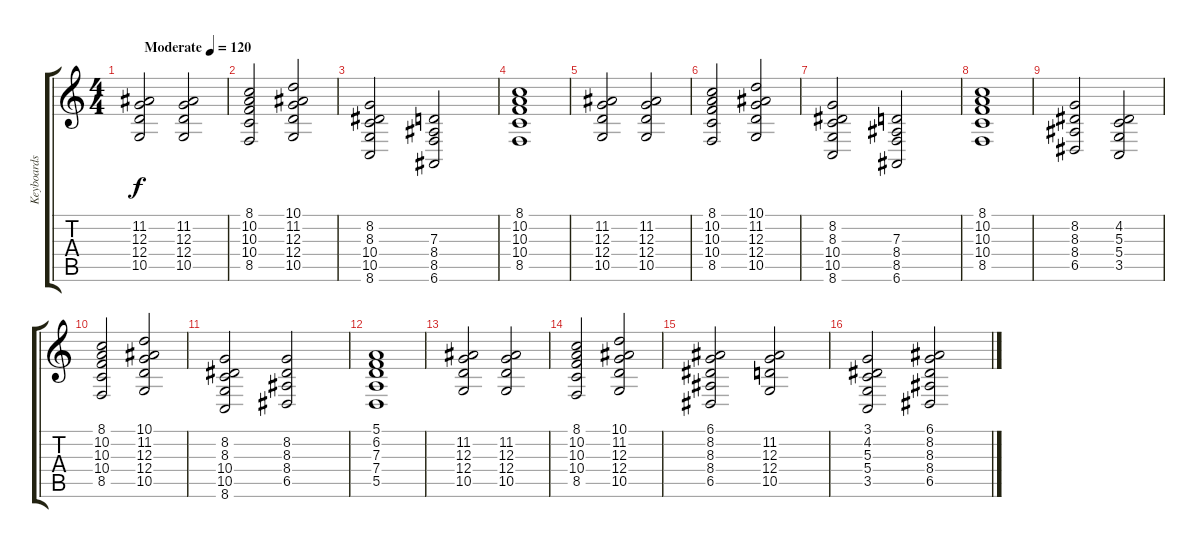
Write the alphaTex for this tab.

\track ("Keyboards Rhythm" "Keyboards ") {instrument stringensemble1}
\staff {score tabs}
\tuning (E4 B3 G3 D3 A2 E2) {hide}
\ts (4 4)
\tempo (120 "Moderate")
\clef g2
\ks c
(11.2 12.3 12.4 10.5).2{dy f instrument stringensemble1} (11.2 12.3 12.4 10.5).2 |
(8.1 10.2 10.3 10.4 8.5).2 (10.1 11.2 12.3 12.4 10.5).2 |
(8.2 8.3 10.4 10.5 8.6).2 (7.3 8.4 8.5 6.6).2 |
(8.1 10.2 10.3 10.4 8.5).1 |
(11.2 12.3 12.4 10.5).2 (11.2 12.3 12.4 10.5).2 |
(8.1 10.2 10.3 10.4 8.5).2 (10.1 11.2 12.3 12.4 10.5).2 |
(8.2 8.3 10.4 10.5 8.6).2 (7.3 8.4 8.5 6.6).2 |
(8.1 10.2 10.3 10.4 8.5).1 |
(8.2 8.3 8.4 6.5).2 (4.2 5.3 5.4 3.5).2 |
(8.1 10.2 10.3 10.4 8.5).2 (10.1 11.2 12.3 12.4 10.5).2 |
(8.2 8.3 10.4 10.5 8.6).2 (8.2 8.3 8.4 6.5).2 |
(5.1 6.2 7.3 7.4 5.5).1 |
(11.2 12.3 12.4 10.5).2 (11.2 12.3 12.4 10.5).2 |
(8.1 10.2 10.3 10.4 8.5).2 (10.1 11.2 12.3 12.4 10.5).2 |
(6.1 8.2 8.3 8.4 6.5).2 (11.2 12.3 12.4 10.5).2 |
(3.1 4.2 5.3 5.4 3.5).2 (6.1 8.2 8.3 8.4 6.5).2
